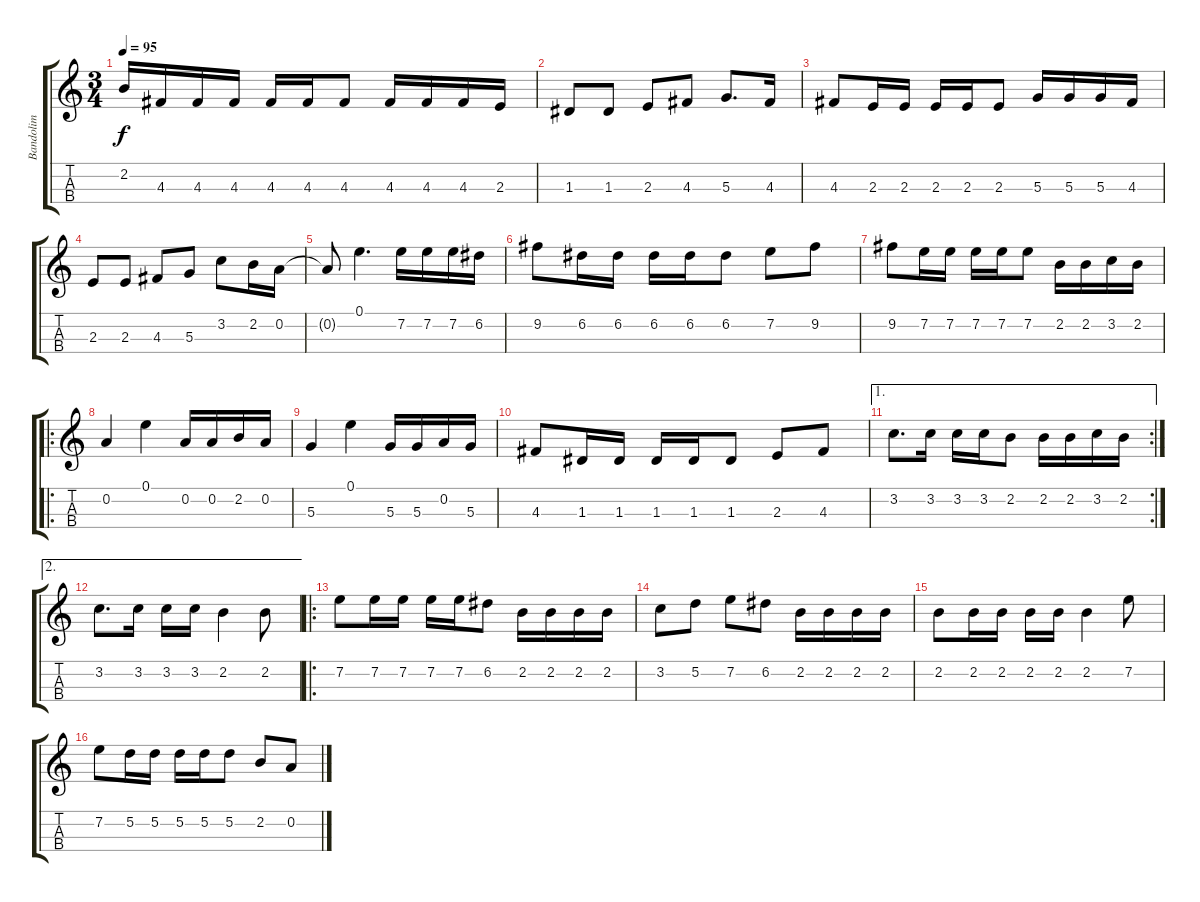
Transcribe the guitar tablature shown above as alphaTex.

\track ("Bandolim" "Bandolim") {instrument acousticguitarsteel}
\staff {score tabs}
\tuning (E4 A3 D3 G2) {hide}
\ts (3 4)
\tempo 95
\clef g2
\ks c
2.2{t}.16{dy f} 4.3.16 4.3.16 4.3.16 4.3.16 4.3.16 4.3.8 4.3.16 4.3.16 4.3.16 2.3.16 |
1.3.8 1.3.8 2.3.8 4.3.8 5.3.8{d} 4.3.16 |
4.3.8 2.3.16 2.3.16 2.3.16 2.3.16 2.3.8 5.3.16 5.3.16 5.3.16 4.3.16 |
2.3.8 2.3.8 4.3.8 5.3.8 3.2.8 2.2.16 0.2.16 |
0.2{t}.8 0.1.4{d} 7.2.16 7.2.16 7.2.16 6.2.16 |
9.2.8 6.2.16 6.2.16 6.2.16 6.2.16 6.2.8 7.2.8 9.2.8 |
9.2.8 7.2.16 7.2.16 7.2.16 7.2.16 7.2.8 2.2.16 2.2.16 3.2.16 2.2.16 |
\ro
0.2.4 0.1.4 0.2.16 0.2.16 2.2.16 0.2.16 |
5.3.4 0.1.4 5.3.16 5.3.16 0.2.16 5.3.16 |
4.3.8 1.3.16 1.3.16 1.3.16 1.3.16 1.3.8 2.3.8 4.3.8 |
\ae 1
\rc 2
3.2.8{d} 3.2.16 3.2.16 3.2.16 2.2.8 2.2.16 2.2.16 3.2.16 2.2.16 |
\ae 2
3.2.8{d} 3.2.16 3.2.16 3.2.16 2.2.4 2.2.8 |
\ro
7.2.8 7.2.16 7.2.16 7.2.16 7.2.16 6.2.8 2.2.16 2.2.16 2.2.16 2.2.16 |
3.2.8 5.2.8 7.2.8 6.2.8 2.2.16 2.2.16 2.2.16 2.2.16 |
2.2.8 2.2.16 2.2.16 2.2.16 2.2.16 2.2.4 7.2.8 |
7.2.8 5.2.16 5.2.16 5.2.16 5.2.16 5.2.8 2.2.8 0.2.8
